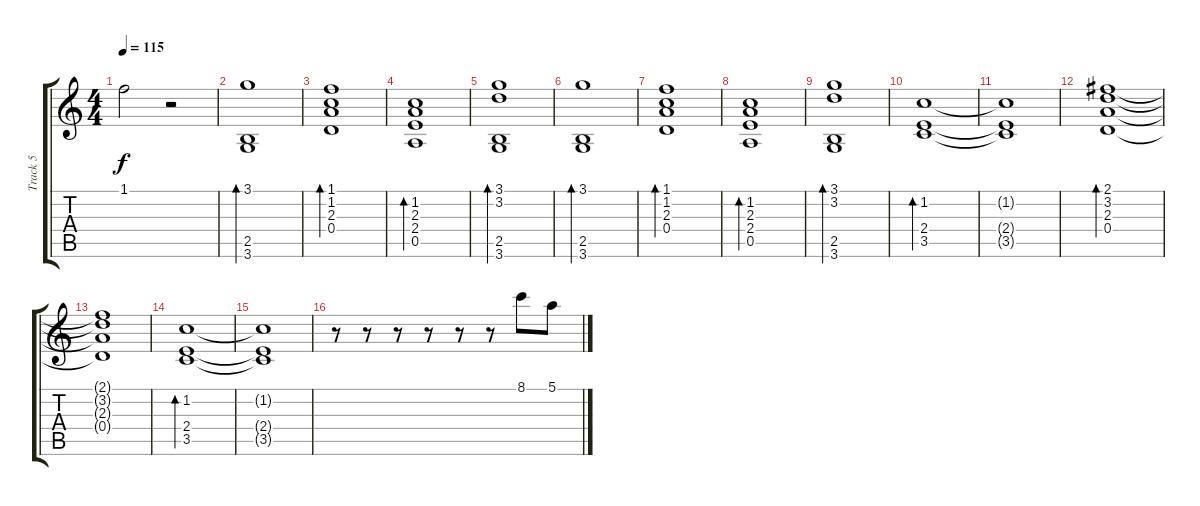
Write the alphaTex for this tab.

\track ("Track 5" "Track 5") {instrument distortionguitar}
\staff {score tabs}
\tuning (E4 B3 G3 D3 A2 E2) {hide}
\ts (4 4)
\tempo 115
\clef g2
\ks c
1.1{t}.2{dy f} r.2 |
(3.1 2.5 3.6).1{bd 120 instrument acousticguitarsteel} |
(1.1 1.2 2.3 0.4).1{bd 120} |
(1.2 2.3 2.4 0.5).1{bd 120} |
(3.1 3.2 2.5 3.6).1{bd 120} |
(3.1 2.5 3.6).1{bd 120} |
(1.1 1.2 2.3 0.4).1{bd 120} |
(1.2 2.3 2.4 0.5).1{bd 120} |
(3.1 3.2 2.5 3.6).1{bd 120} |
(1.2 2.4 3.5).1{bd 120} |
(1.2{t} 2.4{t} 3.5{t}).1 |
(2.1 3.2 2.3 0.4).1{bd 120} |
(2.1{t} 3.2{t} 2.3{t} 0.4{t}).1 |
(1.2 2.4 3.5).1{bd 120} |
(1.2{t} 2.4{t} 3.5{t}).1 |
r.8{instrument distortionguitar} r.8 r.8 r.8 r.8 r.8 8.1.8 5.1.8
